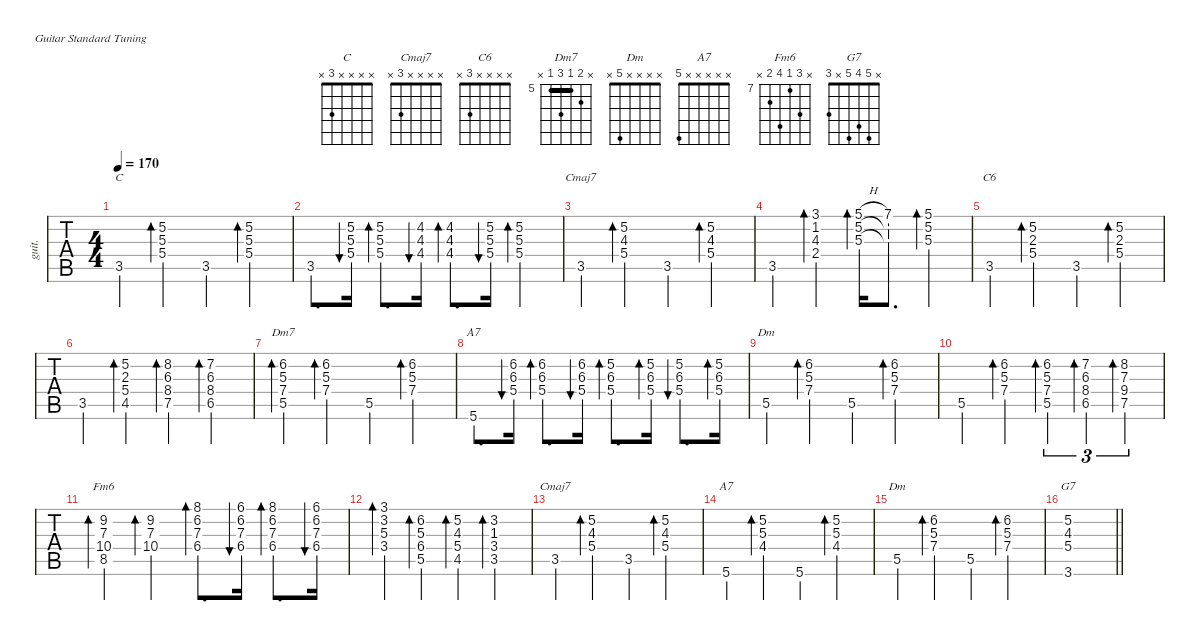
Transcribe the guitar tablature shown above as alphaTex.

\defaultSystemsLayout 4
\hideDynamics
\useSystemSignSeparator
\otherSystemsTrackNameOrientation horizontal
\extendBarLines
\track ("Guitarra" "guit.") {instrument electricguitarjazz}
\staff {tabs}
\tuning (E4 B3 G3 D3 A2 E2)
\chord ("C" x x x x 3 x) {showfingering false}
\chord ("Cmaj7" x x x x 3 x) {showfingering false}
\chord ("C6" x x x x 3 x) {showfingering false}
\chord ("Dm7" x 6 5 7 5 x) {firstfret 5 showfingering false barre 5}
\chord ("Dm" x x x x 5 x) {showfingering false}
\chord ("A7" x x x x x 5) {showfingering false}
\chord ("Fm6" x 9 7 10 8 x) {firstfret 7 showfingering false}
\chord ("G7" x 5 4 5 x 3) {showfingering false}
\ts (4 4)
\tempo 170
\clef g2
\ks c
3.5.4{ch "C" dy f} (5.2{st} 5.3{st} 5.4{st}).4{bd 60} 3.5.4 (5.2{st} 5.3{st} 5.4{st}).4{bd 60} |
3.5.8{d} (5.2{st} 5.3{st} 5.4{st}).16{bu 60} (5.2 5.3 5.4).8{d bd 60} (4.2{acc #} 4.3 4.4{acc #}).16{bu 60} (4.2{acc #} 4.3 4.4{acc #}).8{d bd 60} (5.2 5.3 5.4).16{bu 60} (5.2 5.3 5.4).4{bd 60} |
3.5.4{ch "Cmaj7"} (5.2{st} 4.3{st} 5.4{st}).4{bd 60} 3.5.4 (5.2{st} 4.3{st} 5.4{st}).4{bd 60} |
3.5.4 (3.1 1.2{st} 4.3{st} 2.4{st}).4{bd 60} (5.1{h st} 5.2{st} 5.3{st}).16{bd 60} (7.1{st} 5.2{t} 5.3{t}).8{d} (5.1 5.2{st} 5.3{st}).4{bd 60} |
3.5.4{ch "C6"} (5.2{st} 2.3{st} 5.4{st}).4{bd 60} 3.5.4 (5.2{st} 2.3{st} 5.4{st}).4{bd 60} |
3.5.4 (5.2 2.3 5.4 4.5{acc #}).4{bd 60} (8.2 6.3{acc #} 8.4{acc #} 7.5).4{bd 60} (7.2{acc #} 6.3{acc #} 8.4{acc #} 6.5{acc #}).4{bd 60} |
(6.2 5.3 7.4 5.5).4{bd 60 ch "Dm7"} (6.2{st} 5.3{st} 7.4{st}).4{bd 60} 5.5.4 (6.2{st} 5.3{st} 7.4{st}).4{bd 60} |
5.6.8{d ch "A7"} (6.2 6.3{acc #} 5.4).16{bu 60} (6.2 6.3{acc #} 5.4).8{d bd 60} (6.2 6.3{acc #} 5.4).16{bu 60} (5.2 6.3{acc #} 5.4).8{d bd 60} (5.2 6.3{acc #} 5.4).16{bd 60} (5.2 6.3{acc #} 5.4).8{d bu 60} (5.2 6.3{acc #} 5.4).16{bd 60} |
5.5.4{ch "Dm"} (6.2{st} 5.3{st} 7.4{st}).4{bd 60} 5.5.4 (6.2{st} 5.3{st} 7.4{st}).4{bd 60} |
5.5.4 (6.2{st} 5.3{st} 7.4{st}).4{bd 60} (6.2 5.3 7.4 5.5).4{tu (3 2) bd 60} (7.2{acc #} 6.3{acc #} 8.4{acc #} 6.5{acc #}).4{tu (3 2) bd 60} (8.2 7.3 9.4 7.5).4{tu (3 2) bd 60} |
(9.2{acc #} 7.3 10.4 8.5).4{bd 60 ch "Fm6"} (9.2{st acc #} 7.3{st} 10.4{st}).4{bd 60} (8.1 6.2 7.3 6.4{acc #}).8{d bd 60} (6.1{acc #} 6.2 7.3 6.4{acc #}).16{bu 60} (8.1 6.2 7.3 6.4{acc #}).8{d bd 60} (6.1{acc #} 6.2 7.3 6.4{acc #}).16{bu 60} |
(3.1{st} 3.2{st} 5.3{st} 3.4{st}).4{bd 60} (6.2{st} 5.3{st} 6.4{st acc #} 5.5{st}).4{bd 60} (5.2{st} 4.3{st} 5.4{st} 4.5{st acc #}).4{bd 60} (3.2{st} 1.3{st acc #} 3.4{st} 3.5{st}).4{bd 60} |
3.5.4{ch "Cmaj7"} (5.2{st} 4.3{st} 5.4{st}).4{bd 60} 3.5.4 (5.2{st} 4.3{st} 5.4{st}).4{bd 60} |
5.6.4{ch "A7"} (5.2{st} 5.3{st} 4.4{st acc #}).4{bd 60} 5.6.4 (5.2{st} 5.3{st} 4.4{st acc #}).4{bd 60} |
5.5.4{ch "Dm"} (6.2{st} 5.3{st} 7.4{st}).4{bd 60} 5.5.4 (6.2{st} 5.3{st} 7.4{st}).4{bd 60} |
\barLineRight lightlight
(5.2 4.3 5.4 3.6).1{ch "G7" dy mf}
